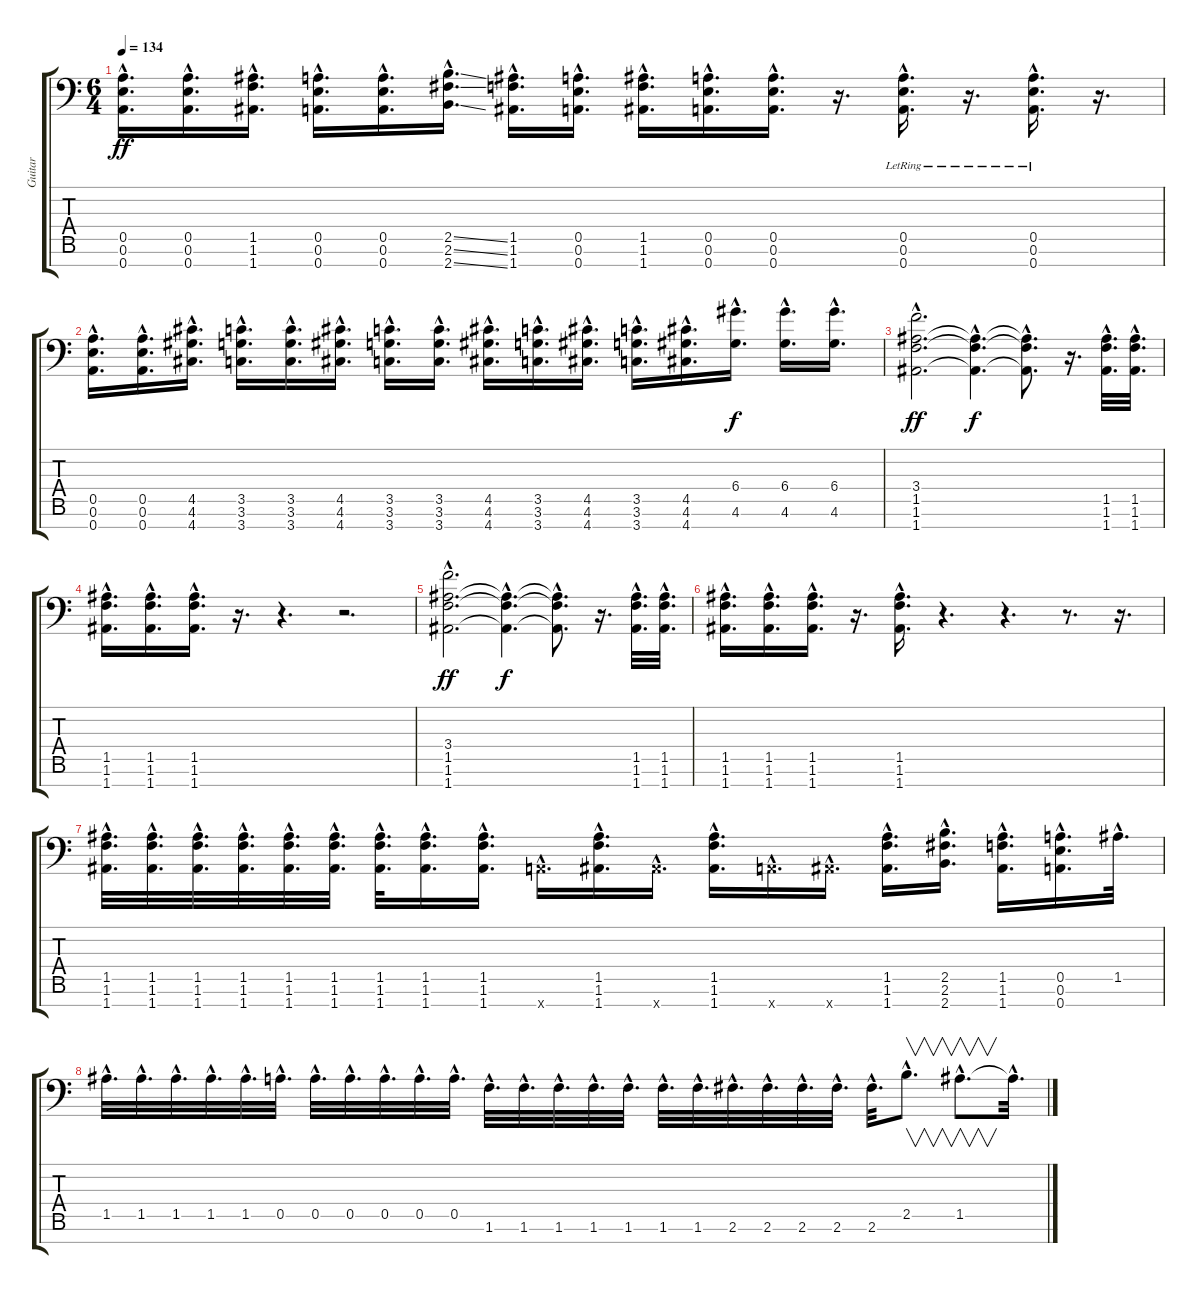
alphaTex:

\track ("Guitar" "Guitar") {instrument distortionguitar}
\staff {score tabs}
\tuning (E4 B3 G3 D3 A2 E2 A1) {hide}
\ts (6 4)
\tempo 134
\clef f4
\ks c
(0.5{hac} 0.6{hac} 0.7{hac}).16{d dy ff} (0.5{hac} 0.6{hac} 0.7{hac}).16{d} (1.5{hac} 1.6{hac} 1.7{hac}).16{d} (0.5{hac} 0.6{hac} 0.7{hac}).16{d} (0.5{hac} 0.6{hac} 0.7{hac}).16{d} (2.5{ss hac} 2.6{ss hac} 2.7{ss hac}).16{d} (1.5{hac} 1.6{hac} 1.7{hac}).16{d} (0.5{hac} 0.6{hac} 0.7{hac}).16{d} (1.5{hac} 1.6{hac} 1.7{hac}).16{d} (0.5{hac} 0.6{hac} 0.7{hac}).16{d} (0.5{hac} 0.6{hac} 0.7{hac}).16{d} r.16{d} (0.5{hac lr} 0.6{hac lr} 0.7{hac lr}).16{d} r.16{d} (0.5{hac lr} 0.6{hac lr} 0.7{hac lr}).16{d} r.16{d} |
(0.5{hac} 0.6{hac} 0.7{hac}).16{d} (0.5{hac} 0.6{hac} 0.7{hac}).16{d} (4.5{hac} 4.6{hac} 4.7{hac}).16{d} (3.5{hac} 3.6{hac} 3.7{hac}).16{d} (3.5{hac} 3.6{hac} 3.7{hac}).16{d} (4.5{hac} 4.6{hac} 4.7{hac}).16{d} (3.5{hac} 3.6{hac} 3.7{hac}).16{d} (3.5{hac} 3.6{hac} 3.7{hac}).16{d} (4.5{hac} 4.6{hac} 4.7{hac}).16{d} (3.5{hac} 3.6{hac} 3.7{hac}).16{d} (4.5{hac} 4.6{hac} 4.7{hac}).16{d} (3.5{hac} 3.6{hac} 3.7{hac}).16{d} (4.5{hac} 4.6{hac} 4.7{hac}).16{d} (6.4{hac} 4.6{hac}).16{d dy f} (6.4{hac} 4.6{hac}).16{d} (6.4{hac} 4.6{hac}).16{d} |
(3.4{hac} 1.5{hac} 1.6{hac} 1.7{hac}).2{d dy ff} (1.5{hac t} 1.6{hac t} 1.7{hac t}).4{d dy f} (1.5{hac t} 1.6{hac t} 1.7{hac t}).8{d} r.16{d} (1.5{hac} 1.6{hac} 1.7{hac}).32{d} (1.5{hac} 1.6{hac} 1.7{hac}).32{d} |
(1.5{hac} 1.6{hac} 1.7{hac}).16{d} (1.5{hac} 1.6{hac} 1.7{hac}).16{d} (1.5{hac} 1.6{hac} 1.7{hac}).16{d} r.16{d} r.4{d} r.2{d} |
(3.4{hac} 1.5{hac} 1.6{hac} 1.7{hac}).2{d dy ff} (1.5{hac t} 1.6{hac t} 1.7{hac t}).4{d dy f} (1.5{hac t} 1.6{hac t} 1.7{hac t}).8{d} r.16{d} (1.5{hac} 1.6{hac} 1.7{hac}).32{d} (1.5{hac} 1.6{hac} 1.7{hac}).32{d} |
(1.5{hac} 1.6{hac} 1.7{hac}).16{d} (1.5{hac} 1.6{hac} 1.7{hac}).16{d} (1.5{hac} 1.6{hac} 1.7{hac}).16{d} r.16{d} (1.5{hac} 1.6{hac} 1.7{hac}).16{d} r.4{d} r.4{d} r.8{d} r.16{d} |
(1.5{hac} 1.6{hac} 1.7{hac}).32{d} (1.5{hac} 1.6{hac} 1.7{hac}).32{d} (1.5{hac} 1.6{hac} 1.7{hac}).32{d} (1.5{hac} 1.6{hac} 1.7{hac}).32{d} (1.5{hac} 1.6{hac} 1.7{hac}).32{d} (1.5{hac} 1.6{hac} 1.7{hac}).32{d} (1.5{hac} 1.6{hac} 1.7{hac}).32{d} (1.5{hac} 1.6{hac} 1.7{hac}).16{d} (1.5{hac} 1.6{hac} 1.7{hac}).16{d} 0.7{hac x}.16{d} (1.5{hac} 1.6{hac} 1.7{hac}).16{d} 1.7{hac x}.16{d} (1.5{hac} 1.6{hac} 1.7{hac}).16{d} 0.7{hac x}.16{d} 1.7{hac x}.16{d} (1.5{hac} 1.6{hac} 1.7{hac}).16{d} (2.5{hac} 2.6{hac} 2.7{hac}).16{d} (1.5{hac} 1.6{hac} 1.7{hac}).16{d} (0.5{hac} 0.6{hac} 0.7{hac}).16{d} 1.5{hac}.32{d} |
1.5{hac}.32{d} 1.5{hac}.32{d} 1.5{hac}.32{d} 1.5{hac}.32{d} 1.5{hac}.32{d} 0.5{hac}.32{d} 0.5{hac}.32{d} 0.5{hac}.32{d} 0.5{hac}.32{d} 0.5{hac}.32{d} 0.5{hac}.32{d} 1.6{hac}.32{d} 1.6{hac}.32{d} 1.6{hac}.32{d} 1.6{hac}.32{d} 1.6{hac}.32{d} 1.6{hac}.32{d} 1.6{hac}.32{d} 2.6{hac}.32{d} 2.6{hac}.32{d} 2.6{hac}.32{d} 2.6{hac}.32{d} 2.6{hac}.32{d} 2.5{hac}.8{v d} 1.5{hac}.8{v d} 1.5{hac t}.32{d}
